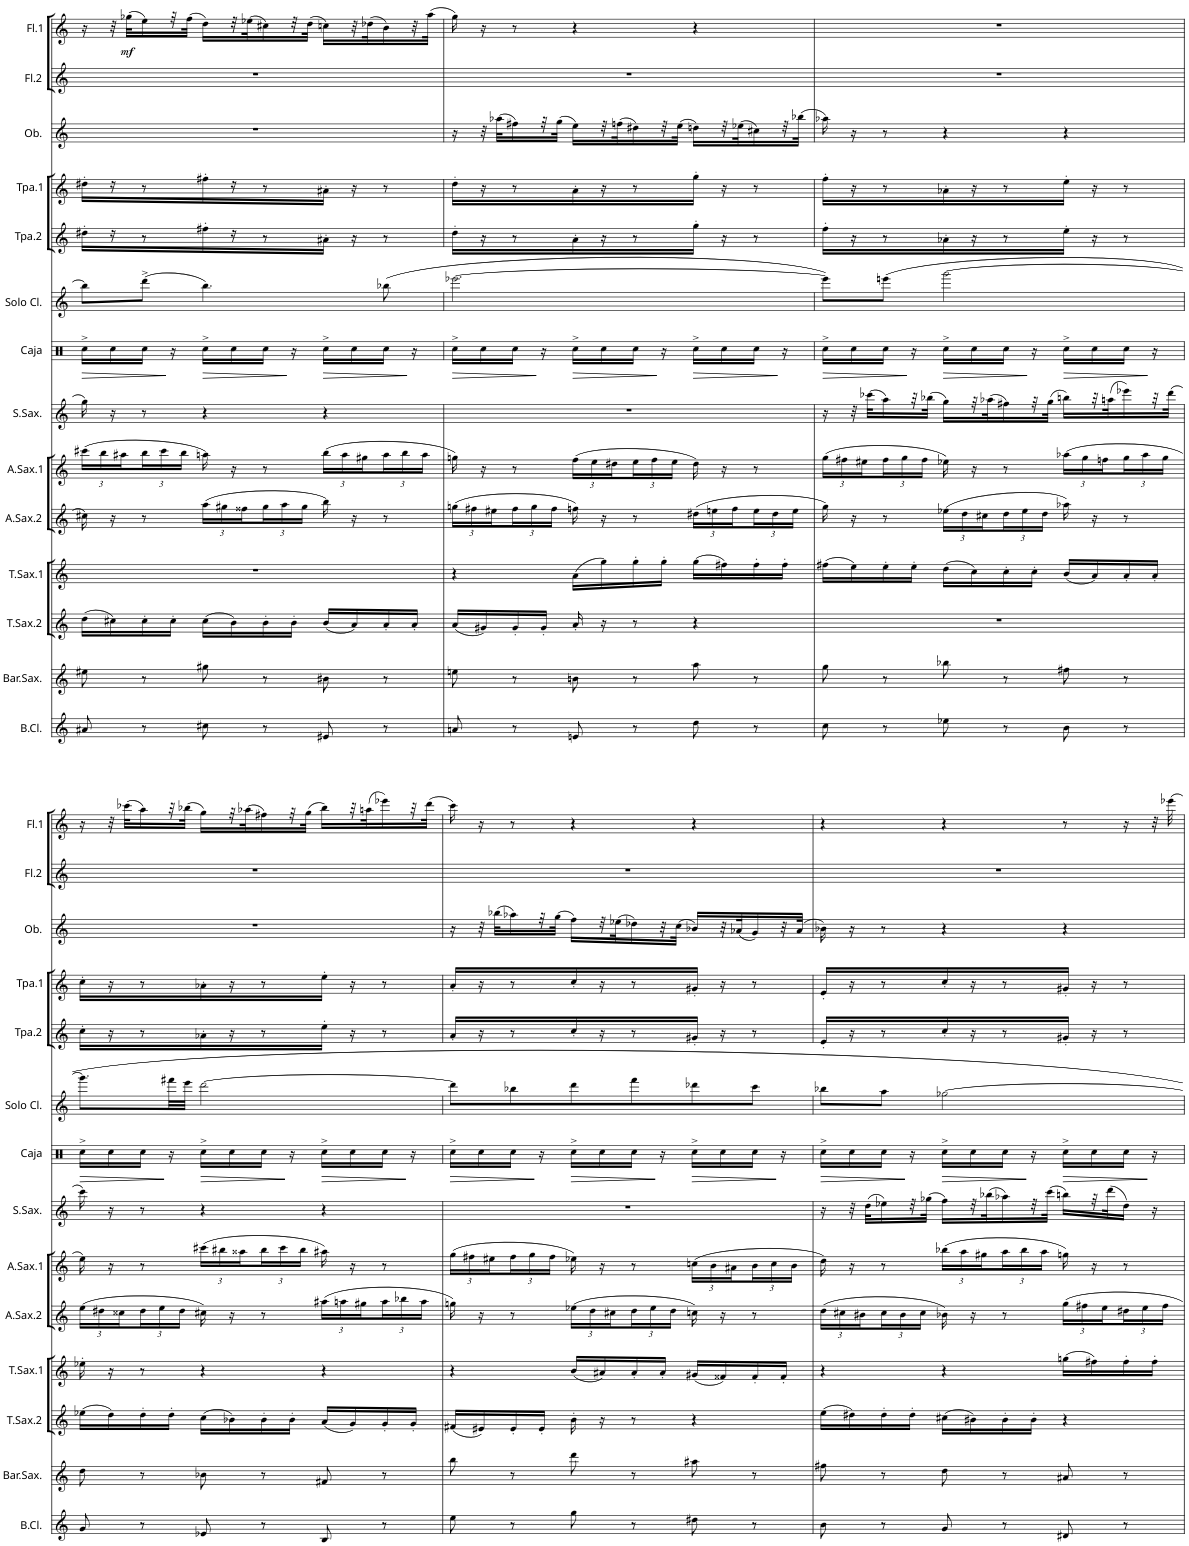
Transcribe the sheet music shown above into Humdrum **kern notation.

**kern	**kern	**kern	**kern	**kern	**kern	**kern	**kern	**dynam	**kern	**kern	**kern	**kern	**kern	**kern	**dynam
*part14	*part13	*part12	*part11	*part10	*part9	*part8	*part7	*part7	*part6	*part5	*part4	*part3	*part2	*part1	*part1
*staff14	*staff13	*staff12	*staff11	*staff10	*staff9	*staff8	*staff7	*staff7	*staff6	*staff5	*staff4	*staff3	*staff2	*staff1	*staff1
*I"B.Cl.	*I"Bar.Sax.	*I"T.Sax.2	*I"T.Sax.1	*I"A.Sax.2	*I"A.Sax.1	*I"S.Sax.	*I"Caja	*	*I"Solo Cl.	*I"Tpa.2	*I"Tpa.1	*I"Ob.	*I"Fl.2	*I"Fl.1	*
*I'B.Cl.	*I'Bar.Sax.	*I'T.Sax.2	*I'T.Sax.1	*I'A.Sax.2	*I'A.Sax.1	*I'S.Sax.	*I'Caja	*	*I'Solo Cl.	*I'Tpa.2	*I'Tpa.1	*I'Ob.	*I'Fl.2	*I'Fl.1	*
!!LO:PB:g=z
*clefG2	*clefG2	*clefG2	*clefG2	*clefG2	*clefG2	*clefG2	*clefX	*	*clefG2	*clefG2	*clefG2	*clefG2	*clefG2	*clefG2	*
*Trd8c14	*Trd12c21	*Trd8c14	*Trd8c14	*Trd5c9	*Trd5c9	*Trd1c2	*	*	*Trd2c3	*Trd4c7	*Trd4c7	*	*	*	*
*k[]	*k[]	*k[]	*k[]	*k[]	*k[]	*k[]	*k[]	*	*k[]	*k[]	*k[]	*k[]	*k[]	*k[]	*
*M3/4	*M3/4	*M3/4	*M3/4	*M3/4	*M3/4	*M3/4	*M3/4	*	*M3/4	*M3/4	*M3/4	*M3/4	*M3/4	*M3/4	*
*	*	*	*	*	*Xbrackettup	*	*	*	*	*	*	*	*	*	*
=40	=40	=40	=40	=40	=40	=40	=40	=40	=40	=40	=40	=40	=40	=40	=40
!	!	!	!	!	!	!	!	!LO:HP:b	!	!	!	!	!	!	!
8a#X/	8ee#X\	(16dd\LL	2.r	16cc#X\	(24ccc#X\LL	16gg\	16Rcc^\LL	>	8bb\L]	16dd#X'\LL	16dd#X'\LL	2.r	2.r	16r	.
.	.	.	.	.	24bb\	.	.	.	.	.	.	.	.	.	.
.	.	16cc#X\)	.	16r	.	16r	16Rcc\	.	.	16r	16r	.	.	32r	.
.	.	.	.	.	24aa#X\	.	.	.	.	.	.	.	.	.	.
!	!	!	!	!	!	!	!	!	!	!	!	!	!	!	!LO:DY:b
.	.	.	.	.	.	.	.	.	.	.	.	.	.	(32gg-X\KLL	mf
8r	8r	16cc#'\	.	8r	24bb\	8r	16Rcc\JJ	.	(8ddd^\J	8r	8r	.	.	16ee\)	.
.	.	.	.	.	24ccc#\	.	.	.	.	.	.	.	.	.	.
.	.	16cc#'\JJ	.	.	.	.	16r	]	.	.	.	.	.	32r	.
.	.	.	.	.	24bb\JJ	.	.	.	.	.	.	.	.	.	.
.	.	.	.	.	.	.	.	.	.	.	.	.	.	(32ff\JJJ	.
*	*	*	*	*Xbrackettup	*	*	*	*	*	*	*	*	*	*	*
!	!	!	!	!	!	!	!	!LO:HP:b	!	!	!	!	!	!	!
8cc#X\	8gg#X\	(16cc#\LL	.	(24aa\LL	16aan\)	4r	16Rcc^\LL	>	4.bb\)	16ff#X'\L	16ff#X'\L	.	.	16dd\LL)	.
.	.	.	.	24gg#X\	.	.	.	.	.	.	.	.	.	.	.
.	.	16b\)	.	.	16r	.	16Rcc\	.	.	16r	16r	.	.	32r	.
.	.	.	.	24ff##X\	.	.	.	.	.	.	.	.	.	.	.
.	.	.	.	.	.	.	.	.	.	.	.	.	.	(32ee-X\J	.
8r	8r	16b'\	.	24gg#\	8r	.	16Rcc\JJ	.	.	8r	8r	.	.	16cc#X\)	.
.	.	.	.	24aa\	.	.	.	.	.	.	.	.	.	.	.
.	.	16b'\JJ	.	.	.	.	16r	]	.	.	.	.	.	32r	.
.	.	.	.	24gg#\JJ	.	.	.	.	.	.	.	.	.	.	.
.	.	.	.	.	.	.	.	.	.	.	.	.	.	(32dd\JJJ	.
!	!	!	!	!	!	!	!	!LO:HP:b	!	!	!	!	!	!	!
8e#X/	8b#X\	(16b/LL	.	16bb\)	(24bb\LL	4r	16Rcc^\LL	>	.	16a#X'\Jk	16a#X'\Jk	.	.	16ccn\LL)	.
.	.	.	.	.	24aa\	.	.	.	.	.	.	.	.	.	.
.	.	16a/)	.	16r	.	.	16Rcc\	.	.	16r	16r	.	.	32r	.
.	.	.	.	.	24gg#X\	.	.	.	.	.	.	.	.	.	.
.	.	.	.	.	.	.	.	.	.	.	.	.	.	(32dd-X\J	.
8r	8r	16a'/	.	8r	24aa\	.	16Rcc\JJ	.	(8bb-X\	8r	8r	.	.	16b\)	.
.	.	.	.	.	24bb\	.	.	.	.	.	.	.	.	.	.
.	.	16a'/JJ	.	.	.	.	16r	]	.	.	.	.	.	32r	.
.	.	.	.	.	24aa\JJ	.	.	.	.	.	.	.	.	.	.
.	.	.	.	.	.	.	.	.	.	.	.	.	.	(32aa\JJJ	.
=41	=41	=41	=41	=41	=41	=41	=41	=41	=41	=41	=41	=41	=41	=41	=41
!	!	!	!	!	!	!	!	!LO:HP:b	!	!	!	!	!	!	!
8an/	8een\	(16a/LL	4r	(24ggn\LL	16ggn\)	2.r	16Rcc^\LL	>	[2.eee-X\	16dd'\LL	16dd'\LL	16r	2.r	16gg\)	.
.	.	.	.	24ff#X\	.	.	.	.	.	.	.	.	.	.	.
.	.	16g#X/)	.	.	16r	.	16Rcc\	.	.	16r	16r	32r	.	16r	.
.	.	.	.	24ee#X\	.	.	.	.	.	.	.	.	.	.	.
.	.	.	.	.	.	.	.	.	.	.	.	(32aa-X\KLL	.	.	.
8r	8r	16g#'/	.	24ff#\	8r	.	16Rcc\JJ	.	.	8r	8r	16ff#X\)	.	8r	.
.	.	.	.	24gg\	.	.	.	.	.	.	.	.	.	.	.
.	.	16g#'/JJ	.	.	.	.	16r	]	.	.	.	32r	.	.	.
.	.	.	.	24ff#\JJ	.	.	.	.	.	.	.	.	.	.	.
.	.	.	.	.	.	.	.	.	.	.	.	(32gg\JJJ	.	.	.
!	!	!	!	!	!	!	!	!LO:HP:b	!	!	!	!	!	!	!
8en/	8bn\	16a'/	(16a\LL	16ffn\)	(24ff\LL	.	16Rcc^\LL	>	.	16a'\L	16a'\L	16ee\LL)	.	4r	.
.	.	.	.	.	24ee\	.	.	.	.	.	.	.	.	.	.
.	.	16r	16gg\)	16r	.	.	16Rcc\	.	.	16r	16r	32r	.	.	.
.	.	.	.	.	24dd#X\	.	.	.	.	.	.	.	.	.	.
.	.	.	.	.	.	.	.	.	.	.	.	(32ffn\J	.	.	.
8r	8r	8r	16gg'\	8r	24ee\	.	16Rcc\JJ	.	.	8r	8r	16dd#X\)	.	.	.
.	.	.	.	.	24ff\	.	.	.	.	.	.	.	.	.	.
.	.	.	16gg'\JJ	.	.	.	16r	]	.	.	.	32r	.	.	.
.	.	.	.	.	24ee\JJ	.	.	.	.	.	.	.	.	.	.
.	.	.	.	.	.	.	.	.	.	.	.	(32ee\JJJ	.	.	.
!	!	!	!	!	!	!	!	!LO:HP:b	!	!	!	!	!	!	!
8dd\	8aa\	4r	(16gg\LL	(24dd#X\LL	16dd#\)	.	16Rcc^\LL	>	.	16gg'\Jk	16gg'\Jk	16ddn\LL)	.	4r	.
.	.	.	.	24een\	.	.	.	.	.	.	.	.	.	.	.
.	.	.	16ff#X\)	.	16r	.	16Rcc\	.	.	16r	16r	32r	.	.	.
.	.	.	.	24ff\	.	.	.	.	.	.	.	.	.	.	.
.	.	.	.	.	.	.	.	.	.	.	.	(32ee-X\J	.	.	.
8r	8r	.	16ff#'\	24ee\	8r	.	16Rcc\JJ	.	.	8r	8r	16cc#X\)	.	.	.
.	.	.	.	24dd#\	.	.	.	.	.	.	.	.	.	.	.
.	.	.	16ff#'\JJ	.	.	.	16r	]	.	.	.	32r	.	.	.
.	.	.	.	24ee\JJ	.	.	.	.	.	.	.	.	.	.	.
.	.	.	.	.	.	.	.	.	.	.	.	(32bb-X\JJJ	.	.	.
=42	=42	=42	=42	=42	=42	=42	=42	=42	=42	=42	=42	=42	=42	=42	=42
!	!	!	!	!	!	!	!	!LO:HP:b	!	!	!	!	!	!	!
8cc\	8gg\	2.r	(16ff#X\LL	16gg\)	(24gg\LL	16r	16Rcc^\LL	>	8eee-\L])	16ff'\LL	16ff'\LL	16aa-X\)	2.r	2.r	.
.	.	.	.	.	24ff#X\	.	.	.	.	.	.	.	.	.	.
.	.	.	16ee\)	16r	.	32r	16Rcc\	.	.	16r	16r	16r	.	.	.
.	.	.	.	.	24ee#X\	.	.	.	.	.	.	.	.	.	.
.	.	.	.	.	.	(32ccc-X\KLL	.	.	.	.	.	.	.	.	.
8r	8r	.	16ee'\	8r	24ff#\	16aa\)	16Rcc\JJ	.	8eeen\J	8r	8r	8r	.	.	.
.	.	.	.	.	24gg\	.	.	.	.	.	.	.	.	.	.
.	.	.	16ee'\JJ	.	.	32r	16r	]	.	.	.	.	.	.	.
.	.	.	.	.	24ff#\JJ	.	.	.	.	.	.	.	.	.	.
.	.	.	.	.	.	(32bb-X\JJJ	.	.	.	.	.	.	.	.	.
!	!	!	!	!	!	!	!	!LO:HP:b	!	!	!	!	!	!	!
8ee-X\	8bb-X\	.	(16dd\LL	(>24ee-X\LL	16ee-X\)	16gg\LL)	16Rcc^\LL	>	[2ggg\	16a-X'\L	16a-X'\L	4r	.	.	.
.	.	.	.	24dd\	.	.	.	.	.	.	.	.	.	.	.
.	.	.	16cc\)	.	16r	32r	16Rcc\	.	.	16r	16r	.	.	.	.
.	.	.	.	24cc#X\	.	.	.	.	.	.	.	.	.	.	.
.	.	.	.	.	.	(32aa-X\J	.	.	.	.	.	.	.	.	.
8r	8r	.	16cc'\	24dd\	8r	16ff#X\)	16Rcc\JJ	.	.	8r	8r	.	.	.	.
.	.	.	.	24ee-\	.	.	.	.	.	.	.	.	.	.	.
.	.	.	16cc'\JJ	.	.	32r	16r	]	.	.	.	.	.	.	.
.	.	.	.	24dd\JJ	.	.	.	.	.	.	.	.	.	.	.
.	.	.	.	.	.	(32gg\JJJ	.	.	.	.	.	.	.	.	.
!	!	!	!	!	!	!	!	!LO:HP:b	!	!	!	!	!	!	!
8b\	8ff#X\	.	(16b/LL	16aa-X\)	(24aa-X\LL	16bbn\LL)	16Rcc^\LL	>	.	16ee'\Jk	16ee'\Jk	4r	.	.	.
.	.	.	.	.	24gg\	.	.	.	.	.	.	.	.	.	.
.	.	.	16a/)	16r	.	32r	16Rcc\	.	.	16r	16r	.	.	.	.
.	.	.	.	.	24ffn\	.	.	.	.	.	.	.	.	.	.
.	.	.	.	.	.	(32aan\J	.	.	.	.	.	.	.	.	.
8r	8r	.	16a'/	8r	24gg\	16eee-X\)	16Rcc\JJ	.	.	8r	8r	.	.	.	.
.	.	.	.	.	24aa-\	.	.	.	.	.	.	.	.	.	.
.	.	.	16a'/JJ	.	.	32r	16r	]	.	.	.	.	.	.	.
.	.	.	.	.	24gg\JJ	.	.	.	.	.	.	.	.	.	.
.	.	.	.	.	.	(32ddd\JJJ	.	.	.	.	.	.	.	.	.
!!LO:LB:g=z
=43	=43	=43	=43	=43	=43	=43	=43	=43	=43	=43	=43	=43	=43	=43	=43
!	!	!	!	!	!	!	!	!LO:HP:b	!	!	!	!	!	!	!
8g/	8dd\	(16ee-X\LL	16ee-X'\	(24ee\LL	16ee\)	16ccc\)	16Rcc^\LL	>	8.ggg\L]	16cc'\LL	16cc'\LL	2.r	2.r	16r	.
.	.	.	.	24dd#X\	.	.	.	.	.	.	.	.	.	.	.
.	.	16dd\)	16r	.	16r	16r	16Rcc\	.	.	16r	16r	.	.	32r	.
.	.	.	.	24cc##X\	.	.	.	.	.	.	.	.	.	.	.
.	.	.	.	.	.	.	.	.	.	.	.	.	.	(32ccc-X\KLL	.
8r	8r	16dd'\	8r	24dd#\	8r	8r	16Rcc\JJ	.	.	8r	8r	.	.	16aa\)	.
.	.	.	.	24ee\	.	.	.	.	.	.	.	.	.	.	.
.	.	16dd'\JJ	.	.	.	.	16r	]	32fff#X\LL	.	.	.	.	32r	.
.	.	.	.	24dd#\JJ	.	.	.	.	.	.	.	.	.	.	.
.	.	.	.	.	.	.	.	.	32eee\JJJ	.	.	.	.	(32bb-X\JJJ	.
!	!	!	!	!	!	!	!	!LO:HP:b	!	!	!	!	!	!	!
8e-X/	8b-X\	(16cc\LL	4r	16cc#X\)	(24ccc#X\LL	4r	16Rcc^\LL	>	[2ddd\	16a-X'\L	16a-X'\L	.	.	16gg\LL)	.
.	.	.	.	.	24bb#X\	.	.	.	.	.	.	.	.	.	.
.	.	16b-X\)	.	16r	.	.	16Rcc\	.	.	16r	16r	.	.	32r	.
.	.	.	.	.	24aa##X\	.	.	.	.	.	.	.	.	.	.
.	.	.	.	.	.	.	.	.	.	.	.	.	.	(32aa-X\J	.
8r	8r	16b-'\	.	8r	24bb#\	.	16Rcc\JJ	.	.	8r	8r	.	.	16ff#X\)	.
.	.	.	.	.	24ccc#\	.	.	.	.	.	.	.	.	.	.
.	.	16b-'\JJ	.	.	.	.	16r	]	.	.	.	.	.	32r	.
.	.	.	.	.	24bb#\JJ	.	.	.	.	.	.	.	.	.	.
.	.	.	.	.	.	.	.	.	.	.	.	.	.	(32gg\JJJ	.
!	!	!	!	!	!	!	!	!LO:HP:b	!	!	!	!	!	!	!
8B/	8f#X/	(16a/LL	4r	(24aa#X\LL	16aa#X\)	4r	16Rcc^\LL	>	.	16ee'\Jk	16ee'\Jk	.	.	16bb-\LL)	.
.	.	.	.	24aan\	.	.	.	.	.	.	.	.	.	.	.
.	.	16g/)	.	.	16r	.	16Rcc\	.	.	16r	16r	.	.	32r	.
.	.	.	.	24gg#X\	.	.	.	.	.	.	.	.	.	.	.
.	.	.	.	.	.	.	.	.	.	.	.	.	.	(32aan\J	.
8r	8r	16g'/	.	24aa\	8r	.	16Rcc\JJ	.	.	8r	8r	.	.	16eee-X\)	.
.	.	.	.	24bb-X\	.	.	.	.	.	.	.	.	.	.	.
.	.	16g'/JJ	.	.	.	.	16r	]	.	.	.	.	.	32r	.
.	.	.	.	24aa\JJ	.	.	.	.	.	.	.	.	.	.	.
.	.	.	.	.	.	.	.	.	.	.	.	.	.	(32ddd\JJJ	.
=44	=44	=44	=44	=44	=44	=44	=44	=44	=44	=44	=44	=44	=44	=44	=44
!	!	!	!	!	!	!	!	!LO:HP:b	!	!	!	!	!	!	!
8ee\	8bb\	(16f#X/LL	4r	16ggn\)	(24gg\LL	2.r	16Rcc^\LL	>	8ddd\L]	16a'/LL	16a'/LL	16r	2.r	16ccc\)	.
.	.	.	.	.	24ff#X\	.	.	.	.	.	.	.	.	.	.
.	.	16e#X/)	.	16r	.	.	16Rcc\	.	.	16r	16r	32r	.	16r	.
.	.	.	.	.	24ee#X\	.	.	.	.	.	.	.	.	.	.
.	.	.	.	.	.	.	.	.	.	.	.	(32bb-X\KLL	.	.	.
8r	8r	16e#'/	.	8r	24ff#\	.	16Rcc\JJ	.	8bb-X\	8r	8r	16aa-X\)	.	8r	.
.	.	.	.	.	24gg\	.	.	.	.	.	.	.	.	.	.
.	.	16e#'/JJ	.	.	.	.	16r	]	.	.	.	32r	.	.	.
.	.	.	.	.	24ff#\JJ	.	.	.	.	.	.	.	.	.	.
.	.	.	.	.	.	.	.	.	.	.	.	(32gg\JJJ	.	.	.
!	!	!	!	!	!	!	!	!LO:HP:b	!	!	!	!	!	!	!
8gg\	8ddd\	16b'\	(16b/LL	(24ee-X\LL	16ee-X\)	.	16Rcc^\LL	>	8ddd\	16cc'/L	16cc'/L	16ff\LL)	.	4r	.
.	.	.	.	24dd\	.	.	.	.	.	.	.	.	.	.	.
.	.	16r	16a#X/)	.	16r	.	16Rcc\	.	.	16r	16r	32r	.	.	.
.	.	.	.	24cc#X\	.	.	.	.	.	.	.	.	.	.	.
.	.	.	.	.	.	.	.	.	.	.	.	(32ee-X\J	.	.	.
8r	8r	8r	16a#'/	24dd\	8r	.	16Rcc\JJ	.	8fff\	8r	8r	16dd-X\)	.	.	.
.	.	.	.	24ee-\	.	.	.	.	.	.	.	.	.	.	.
.	.	.	16a#'/JJ	.	.	.	16r	]	.	.	.	32r	.	.	.
.	.	.	.	24dd\JJ	.	.	.	.	.	.	.	.	.	.	.
.	.	.	.	.	.	.	.	.	.	.	.	(32cc\JJJ	.	.	.
!	!	!	!	!	!	!	!	!LO:HP:b	!	!	!	!	!	!	!
8dd#X\	8aa#X\	4r	(16g#X/LL	16ccn\)	(24ccn\LL	.	16Rcc^\LL	>	8ddd-X\	16g#X'/Jk	16g#X'/Jk	16b-X/LL)	.	4r	.
.	.	.	.	.	24b\	.	.	.	.	.	.	.	.	.	.
.	.	.	16f##X/)	16r	.	.	16Rcc\	.	.	16r	16r	32r	.	.	.
.	.	.	.	.	24a#X\	.	.	.	.	.	.	.	.	.	.
.	.	.	.	.	.	.	.	.	.	.	.	(32a-X/J	.	.	.
8r	8r	.	16f##'/	8r	24b\	.	16Rcc\JJ	.	8ccc\J	8r	8r	16g/)	.	.	.
.	.	.	.	.	24cc\	.	.	.	.	.	.	.	.	.	.
.	.	.	16f##'/JJ	.	.	.	16r	]	.	.	.	32r	.	.	.
.	.	.	.	.	24b\JJ	.	.	.	.	.	.	.	.	.	.
.	.	.	.	.	.	.	.	.	.	.	.	(32a-/JJJ	.	.	.
=45	=45	=45	=45	=45	=45	=45	=45	=45	=45	=45	=45	=45	=45	=45	=45
!	!	!	!	!	!	!	!	!LO:HP:b	!	!	!	!	!	!	!
8b\	8ff#X\	(16ee\LL	4r	(24dd\LL	16dd\)	16r	16Rcc^\LL	>	8bb-X\L	16e'/LL	16e'/LL	16b-X\)	2.r	4r	.
.	.	.	.	24cc#X\	.	.	.	.	.	.	.	.	.	.	.
.	.	16dd#X\)	.	.	16r	32r	16Rcc\	.	.	16r	16r	16r	.	.	.
.	.	.	.	24b#X\	.	.	.	.	.	.	.	.	.	.	.
.	.	.	.	.	.	(32dd\KLL	.	.	.	.	.	.	.	.	.
8r	8r	16dd#'\	.	24cc#\	8r	16ee-X\)	16Rcc\JJ	.	8aa\J	8r	8r	8r	.	.	.
.	.	.	.	24b#\	.	.	.	.	.	.	.	.	.	.	.
.	.	16dd#'\JJ	.	.	.	32r	16r	]	.	.	.	.	.	.	.
.	.	.	.	24cc#\JJ	.	.	.	.	.	.	.	.	.	.	.
.	.	.	.	.	.	(32gg-X\JJJ	.	.	.	.	.	.	.	.	.
!	!	!	!	!	!	!	!	!LO:HP:b	!	!	!	!	!	!	!
8g/	8dd\	(16cc#X\LL	4r	16b-X\)	(24bb-X\LL	16ff\LL)	16Rcc^\LL	>	[2gg-X\	16cc'/L	16cc'/L	4r	.	4r	.
.	.	.	.	.	24aa\	.	.	.	.	.	.	.	.	.	.
.	.	16b#X\)	.	16r	.	32r	16Rcc\	.	.	16r	16r	.	.	.	.
.	.	.	.	.	24gg#X\	.	.	.	.	.	.	.	.	.	.
.	.	.	.	.	.	(32bb-X\J	.	.	.	.	.	.	.	.	.
8r	8r	16b#'\	.	8r	24aa\	16aa-X\)	16Rcc\JJ	.	.	8r	8r	.	.	.	.
.	.	.	.	.	24bb-\	.	.	.	.	.	.	.	.	.	.
.	.	16b#'\JJ	.	.	.	32r	16r	]	.	.	.	.	.	.	.
.	.	.	.	.	24aa\JJ	.	.	.	.	.	.	.	.	.	.
.	.	.	.	.	.	(32ccc\JJJ	.	.	.	.	.	.	.	.	.
!	!	!	!	!	!	!	!	!LO:HP:b	!	!	!	!	!	!	!
8d#X/	8a#X/	4r	(16ggn\LL	24gg\LL	16ggn\)	16bbn\LL)	16Rcc^\LL	>	.	16g#X'/Jk	16g#X'/Jk	4r	.	8r	.
.	.	.	.	24ff#X\	.	.	.	.	.	.	.	.	.	.	.
.	.	.	16ff#X\)	.	16r	32r	16Rcc\	.	.	16r	16r	.	.	.	.
.	.	.	.	24ee\	.	.	.	.	.	.	.	.	.	.	.
.	.	.	.	.	.	(32ddd\J	.	.	.	.	.	.	.	.	.
8r	8r	.	16ff#'\	24dd#X\	8r	16dd\JJ)	16Rcc\JJ	.	.	8r	8r	.	.	16r	.
.	.	.	.	24ee\	.	.	.	.	.	.	.	.	.	.	.
.	.	.	16ff#'\JJ	.	.	16r	16r	]	.	.	.	.	.	32r	.
.	.	.	.	24ff#\JJ	.	.	.	.	.	.	.	.	.	.	.
.	.	.	.	.	.	.	.	.	.	.	.	.	.	32eee-X\	.
=	=	=	=	=	=	=	=	=	=	=	=	=	=	=	=
*-	*-	*-	*-	*-	*-	*-	*-	*-	*-	*-	*-	*-	*-	*-	*-
